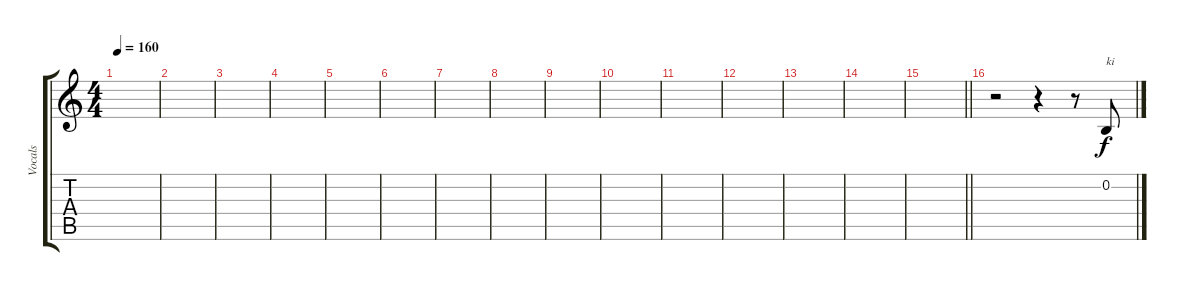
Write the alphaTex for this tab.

\track ("Vocals" "Vocals") {instrument clarinet}
\staff {score tabs}
\tuning (E4 B3 G3 D3 A2 E2) {hide}
\ts (4 4)
\tempo 160
\clef g2
\ks c
|
|
|
|
|
|
|
|
|
|
|
|
|
|
\barLineRight lightlight
|
r.2 r.4 r.8 0.2.8{txt "ki"}
